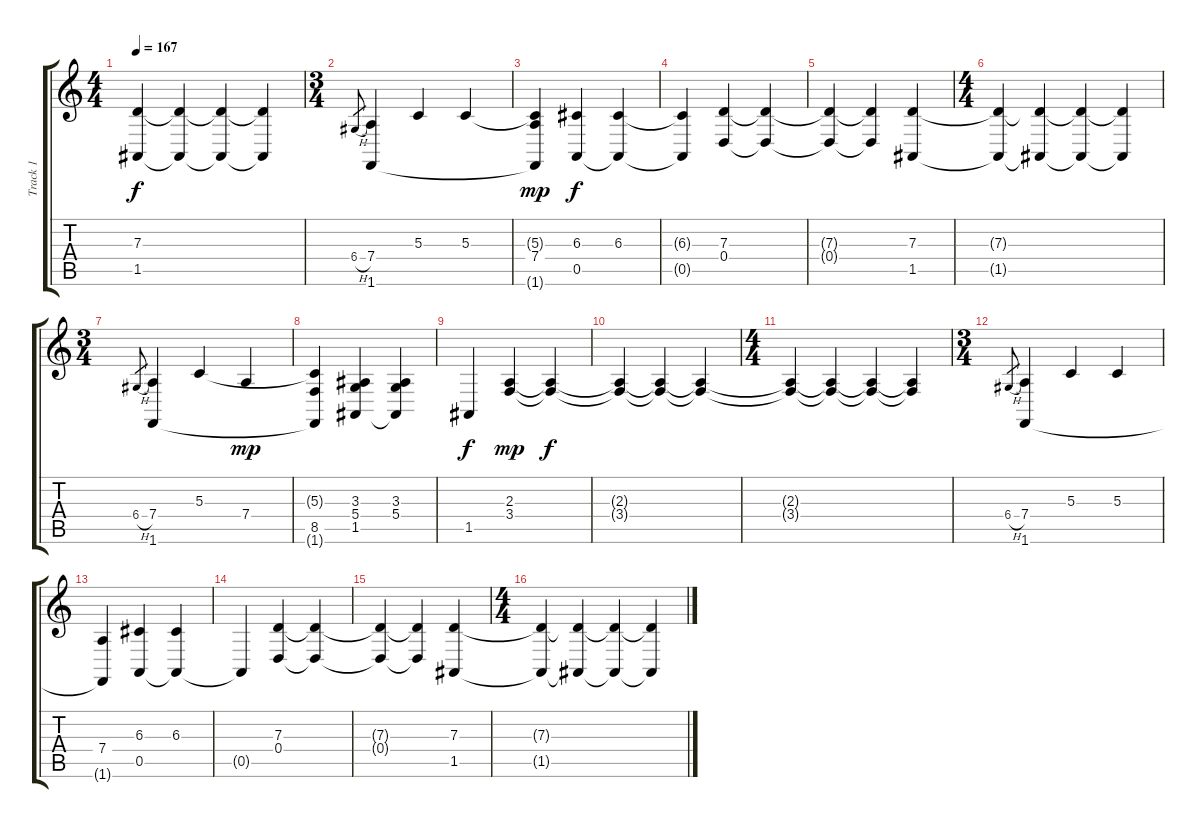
\track ("Track 1" "Track 1") {instrument brightacousticpiano}
\staff {score tabs}
\tuning (E4 B3 G3 D3 A2 E2) {hide}
\ts (4 4)
\tempo 167
\clef g2
\ks c
(7.3{t} 1.5{t}).4{dy f} (7.3{t} 1.5{t}).4 (7.3{t} 1.5{t}).4 (7.3{t} 1.5{t}).4 |
\ts (3 4)
6.4{h}.8{gr} (7.4 1.6).4 5.3.4 5.3.4 |
(5.3{t} 7.4 1.6{t}).4{dy mp} (6.3 0.5).4{dy f} (6.3 0.5{t}).4 |
(6.3{t} 0.5{t}).4 (7.3 0.4).4 (7.3{t} 0.4{t}).4 |
(7.3{t} 0.4{t}).4 (7.3{t} 0.4{t}).4 (7.3 1.5).4 |
\ts (4 4)
(7.3{t} 1.5{t}).4 (7.3{t} 1.5{t}).4 (7.3{t} 1.5{t}).4 (7.3{t} 1.5{t}).4 |
\ts (3 4)
6.4{h}.8{gr} (7.4 1.6).4 5.3.4 7.4.4{dy mp} |
(5.3{t} 8.5 1.6{t}).4 (3.3 5.4 1.5).4 (3.3 5.4 1.5{t}).4 |
1.5.4{dy f} (2.3 3.4).4{dy mp} (2.3{t} 3.4{t}).4{dy f} |
(2.3{t} 3.4{t}).4 (2.3{t} 3.4{t}).4 (2.3{t} 3.4{t}).4 |
\ts (4 4)
(2.3{t} 3.4{t}).4 (2.3{t} 3.4{t}).4 (2.3{t} 3.4{t}).4 (2.3{t} 3.4{t}).4 |
\ts (3 4)
6.4{h}.8{gr} (7.4 1.6).4 5.3.4 5.3.4 |
(7.4 1.6{t}).4 (6.3 0.5).4 (6.3 0.5{t}).4 |
0.5{t}.4 (7.3 0.4).4 (7.3{t} 0.4{t}).4 |
(7.3{t} 0.4{t}).4 (7.3{t} 0.4{t}).4 (7.3 1.5).4 |
\ts (4 4)
(7.3{t} 1.5{t}).4 (7.3{t} 1.5{t}).4 (7.3{t} 1.5{t}).4 (7.3{t} 1.5{t}).4
